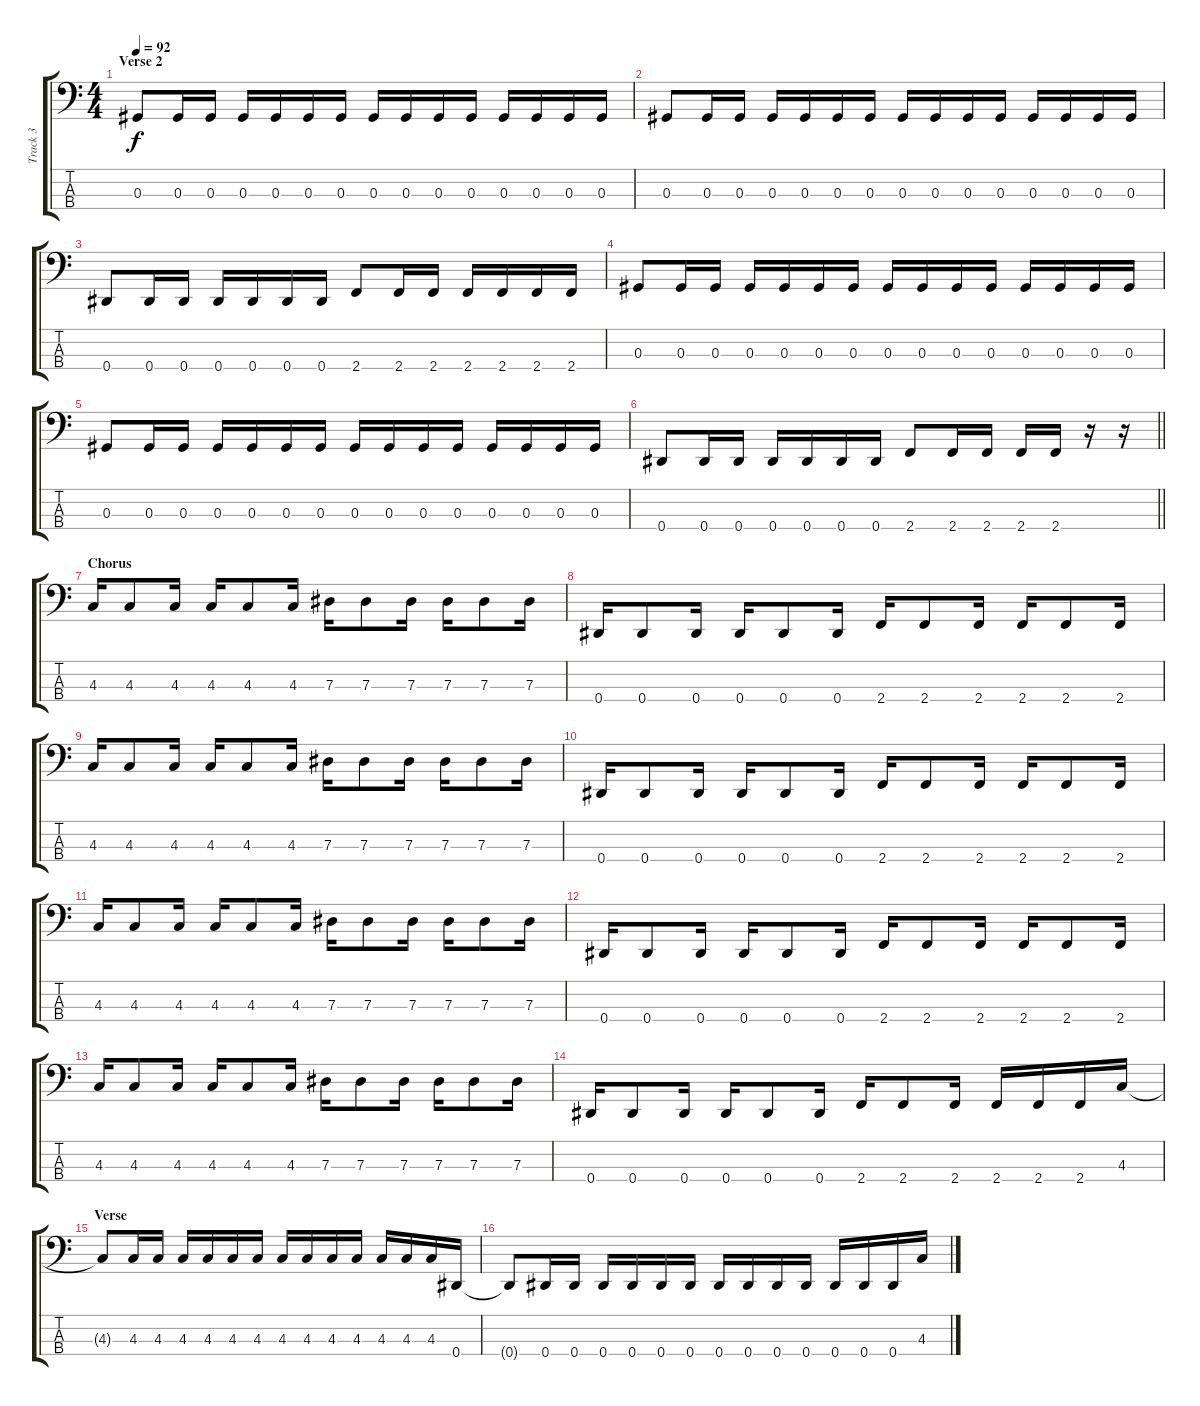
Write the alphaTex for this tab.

\track ("Track 3" "Track 3") {instrument electricbassfinger}
\staff {score tabs}
\tuning (Gb2 Db2 Ab1 Eb1) {hide}
\ts (4 4)
\section ("" "Verse 2")
\tempo 92
\clef f4
\ks c
0.3.8{dy f} 0.3.16 0.3.16 0.3.16 0.3.16 0.3.16 0.3.16 0.3.16 0.3.16 0.3.16 0.3.16 0.3.16 0.3.16 0.3.16 0.3.16 |
0.3.8 0.3.16 0.3.16 0.3.16 0.3.16 0.3.16 0.3.16 0.3.16 0.3.16 0.3.16 0.3.16 0.3.16 0.3.16 0.3.16 0.3.16 |
0.4.8 0.4.16 0.4.16 0.4.16 0.4.16 0.4.16 0.4.16 2.4.8 2.4.16 2.4.16 2.4.16 2.4.16 2.4.16 2.4.16 |
0.3.8 0.3.16 0.3.16 0.3.16 0.3.16 0.3.16 0.3.16 0.3.16 0.3.16 0.3.16 0.3.16 0.3.16 0.3.16 0.3.16 0.3.16 |
0.3.8 0.3.16 0.3.16 0.3.16 0.3.16 0.3.16 0.3.16 0.3.16 0.3.16 0.3.16 0.3.16 0.3.16 0.3.16 0.3.16 0.3.16 |
\barLineRight lightlight
0.4.8 0.4.16 0.4.16 0.4.16 0.4.16 0.4.16 0.4.16 2.4.8 2.4.16 2.4.16 2.4.16 2.4.16 r.16 r.16 |
\section ("" "Chorus")
4.3.16 4.3.8 4.3.16 4.3.16 4.3.8 4.3.16 7.3.16 7.3.8 7.3.16 7.3.16 7.3.8 7.3.16 |
0.4.16 0.4.8 0.4.16 0.4.16 0.4.8 0.4.16 2.4.16 2.4.8 2.4.16 2.4.16 2.4.8 2.4.16 |
4.3.16 4.3.8 4.3.16 4.3.16 4.3.8 4.3.16 7.3.16 7.3.8 7.3.16 7.3.16 7.3.8 7.3.16 |
0.4.16 0.4.8 0.4.16 0.4.16 0.4.8 0.4.16 2.4.16 2.4.8 2.4.16 2.4.16 2.4.8 2.4.16 |
4.3.16 4.3.8 4.3.16 4.3.16 4.3.8 4.3.16 7.3.16 7.3.8 7.3.16 7.3.16 7.3.8 7.3.16 |
0.4.16 0.4.8 0.4.16 0.4.16 0.4.8 0.4.16 2.4.16 2.4.8 2.4.16 2.4.16 2.4.8 2.4.16 |
4.3.16 4.3.8 4.3.16 4.3.16 4.3.8 4.3.16 7.3.16 7.3.8 7.3.16 7.3.16 7.3.8 7.3.16 |
0.4.16 0.4.8 0.4.16 0.4.16 0.4.8 0.4.16 2.4.16 2.4.8 2.4.16 2.4.16 2.4.16 2.4.16 4.3.16 |
\section ("" "Verse")
4.3{t}.8 4.3.16 4.3.16 4.3.16 4.3.16 4.3.16 4.3.16 4.3.16 4.3.16 4.3.16 4.3.16 4.3.16 4.3.16 4.3.16 0.4.16 |
0.4{t}.8 0.4.16 0.4.16 0.4.16 0.4.16 0.4.16 0.4.16 0.4.16 0.4.16 0.4.16 0.4.16 0.4.16 0.4.16 0.4.16 4.3.16
